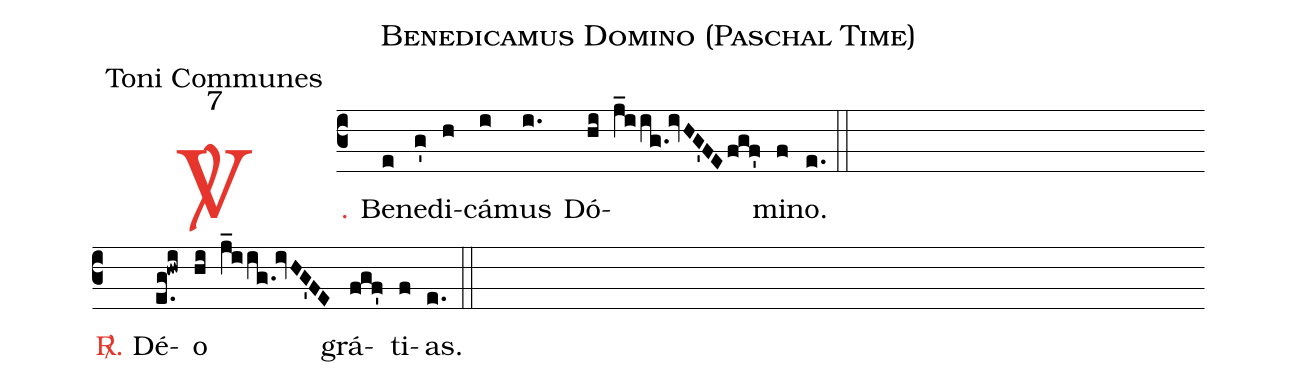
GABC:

name:Benedicamus Domino (Paschal Time);
office-part:Toni Communes;
mode:7;
%%
(c3)<c><sp><V/</sp>.</c> Be(e)ne(g')di(h)cá(i)mus(i.) Dó(hi! j_iig.!ivHG'FEfgf')mi(f)no.(e.) (::Z-)<c><sp>R/</sp>.</c> Dé(e.g!hwi)o(hi! j_iig.!ivHG'FE) grá(fgf')ti(f)as.(e.) (::)
